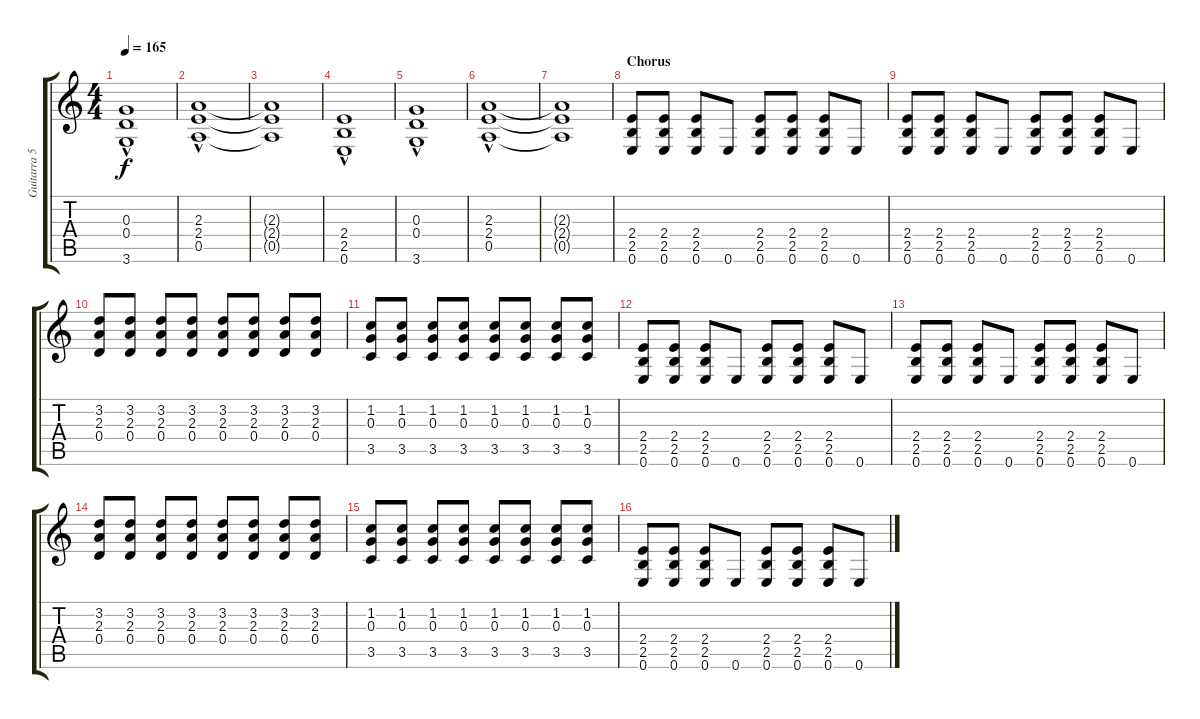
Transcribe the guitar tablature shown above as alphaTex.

\track ("Guitarra 5 ( Ritmica 2 )" "Guitarra 5") {instrument distortionguitar}
\staff {score tabs}
\tuning (E4 B3 G3 D3 A2 E2) {hide}
\ts (4 4)
\tempo 165
\clef g2
\ks c
(0.3{hac} 0.4 3.6).1{dy f} |
(2.3{hac} 2.4 0.5).1 |
(2.3{t} 2.4{t} 0.5{t}).1 |
(2.4{hac} 2.5 0.6).1 |
(0.3{hac} 0.4 3.6).1 |
(2.3{hac} 2.4 0.5).1 |
(2.3{t} 2.4{t} 0.5{t}).1 |
\section ("" "Chorus")
(2.4 2.5 0.6).8 (2.4 2.5 0.6).8 (2.4 2.5 0.6).8 0.6.8 (2.4 2.5 0.6).8 (2.4 2.5 0.6).8 (2.4 2.5 0.6).8 0.6.8 |
(2.4 2.5 0.6).8 (2.4 2.5 0.6).8 (2.4 2.5 0.6).8 0.6.8 (2.4 2.5 0.6).8 (2.4 2.5 0.6).8 (2.4 2.5 0.6).8 0.6.8 |
(3.2 2.3 0.4).8 (3.2 2.3 0.4).8 (3.2 2.3 0.4).8 (3.2 2.3 0.4).8 (3.2 2.3 0.4).8 (3.2 2.3 0.4).8 (3.2 2.3 0.4).8 (3.2 2.3 0.4).8 |
(1.2 0.3 3.5).8 (1.2 0.3 3.5).8 (1.2 0.3 3.5).8 (1.2 0.3 3.5).8 (1.2 0.3 3.5).8 (1.2 0.3 3.5).8 (1.2 0.3 3.5).8 (1.2 0.3 3.5).8 |
(2.4 2.5 0.6).8 (2.4 2.5 0.6).8 (2.4 2.5 0.6).8 0.6.8 (2.4 2.5 0.6).8 (2.4 2.5 0.6).8 (2.4 2.5 0.6).8 0.6.8 |
(2.4 2.5 0.6).8 (2.4 2.5 0.6).8 (2.4 2.5 0.6).8 0.6.8 (2.4 2.5 0.6).8 (2.4 2.5 0.6).8 (2.4 2.5 0.6).8 0.6.8 |
(3.2 2.3 0.4).8 (3.2 2.3 0.4).8 (3.2 2.3 0.4).8 (3.2 2.3 0.4).8 (3.2 2.3 0.4).8 (3.2 2.3 0.4).8 (3.2 2.3 0.4).8 (3.2 2.3 0.4).8 |
(1.2 0.3 3.5).8 (1.2 0.3 3.5).8 (1.2 0.3 3.5).8 (1.2 0.3 3.5).8 (1.2 0.3 3.5).8 (1.2 0.3 3.5).8 (1.2 0.3 3.5).8 (1.2 0.3 3.5).8 |
(2.4 2.5 0.6).8 (2.4 2.5 0.6).8 (2.4 2.5 0.6).8 0.6.8 (2.4 2.5 0.6).8 (2.4 2.5 0.6).8 (2.4 2.5 0.6).8 0.6.8
